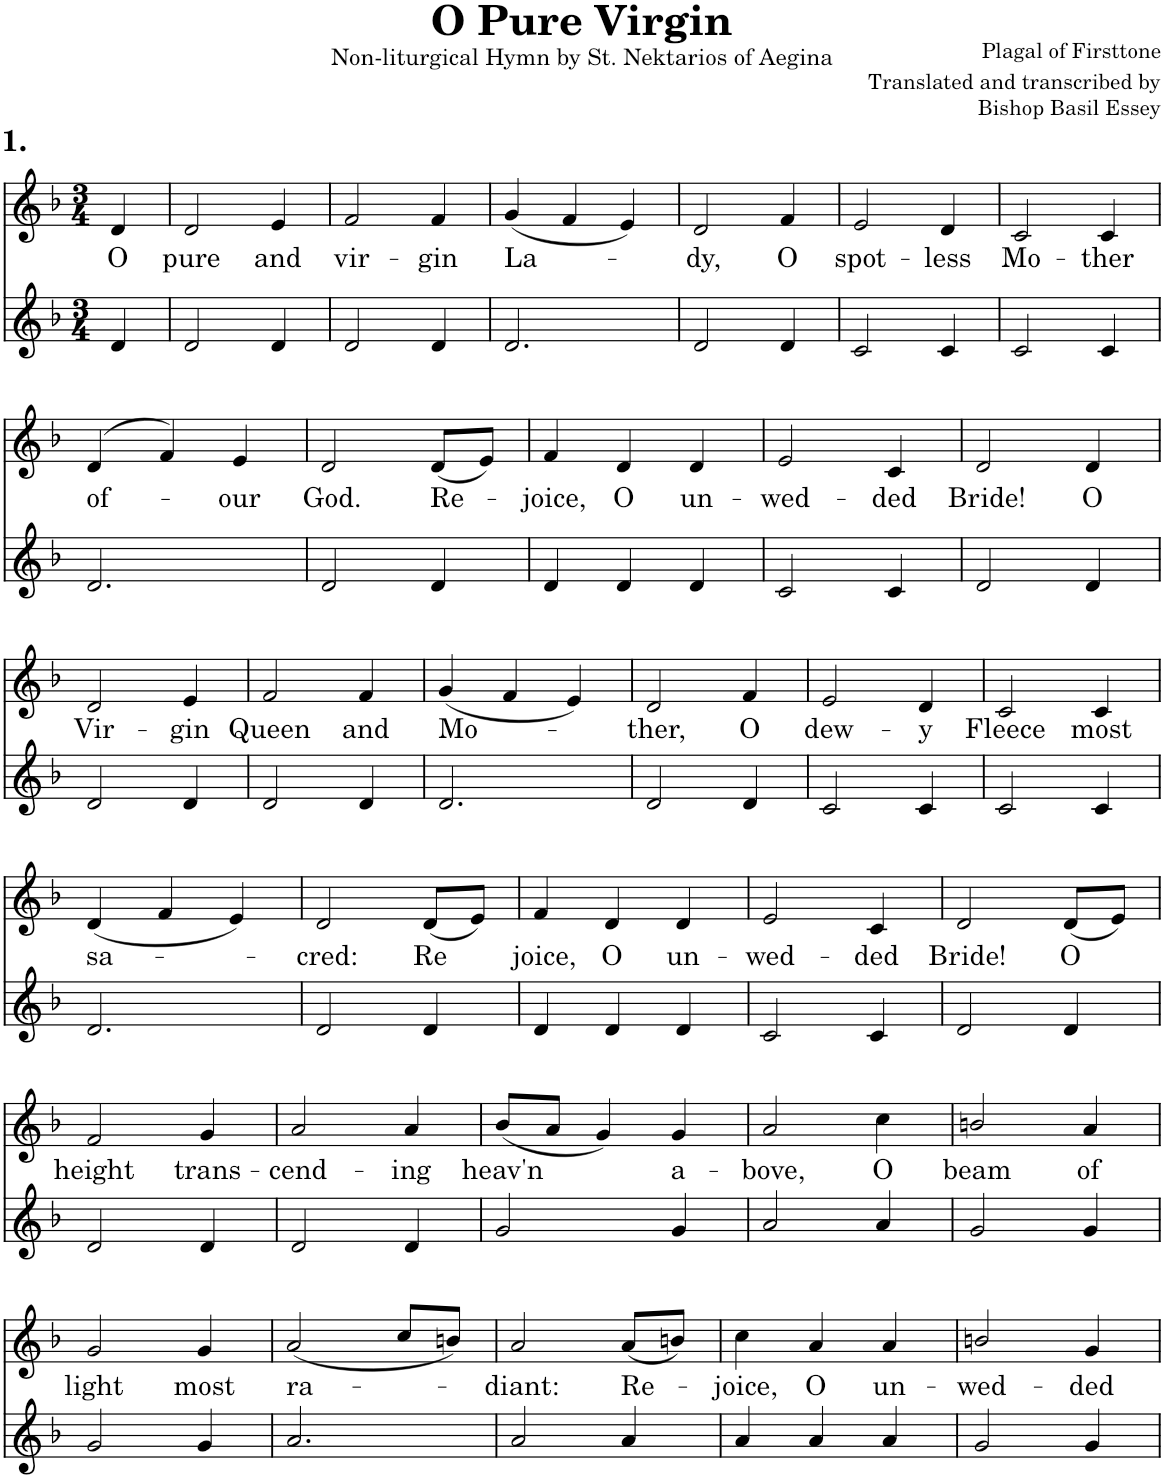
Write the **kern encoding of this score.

**kern	**kern	**text
*part2	*part1	*part1
*staff2	*staff1	*staff1
*I"Instrument 2	*I"Instrument 1	*
*stria5	*stria5	*
*clefG2	*clefG2	*
*k[b-]	*k[b-]	*
*F:	*F:	*
*M3/4	*M3/4	*
!!LO:REH:place=s1:a:B:cj:enc=none:fs=14:t=1.
=1	=1	=1
!	!	!LO:LY:b
4d/	4d/	O
=2	=2	=2
!	!	!LO:LY:b
2d/	2d/	pure
!	!	!LO:LY:b
4d/	4e/	and
=3	=3	=3
!	!	!LO:LY:b
2d/	2f/	vir-
!	!	!LO:LY:b
4d/	4f/	-gin
=4	=4	=4
!	!	!LO:LY:b
2.d/	(<4g/	La-
.	4f/	.
.	4e/)	.
=5	=5	=5
!	!	!LO:LY:b
2d/	2d/	-dy,
!	!	!LO:LY:b
4d/	4f/	O
=6	=6	=6
!	!	!LO:LY:b
2c/	2e/	spot-
!	!	!LO:LY:b
4c/	4d/	-less
=7	=7	=7
!	!	!LO:LY:b
2c/	2c/	Mo-
!	!	!LO:LY:b
4c/	4c/	-ther
!!LO:LB:g=z
=8	=8	=8
!	!	!LO:LY:b
2.d/	(>4d/	of-
.	4f/)	.
!	!	!LO:LY:b
.	4e/	-our
=9	=9	=9
!	!	!LO:LY:b
2d/	2d/	God.
!	!	!LO:LY:b
4d/	(<8d/L	Re-
.	8e/J)	.
=10	=10	=10
!	!	!LO:LY:b
4d/	4f/	-joice,
!	!	!LO:LY:b
4d/	4d/	O
!	!	!LO:LY:b
4d/	4d/	un-
=11	=11	=11
!	!	!LO:LY:b
2c/	2e/	-wed-
!	!	!LO:LY:b
4c/	4c/	-ded
=12	=12	=12
!	!	!LO:LY:b
2d/	2d/	Bride!
!	!	!LO:LY:b
4d/	4d/	O
!!LO:LB:g=z
=13	=13	=13
!	!	!LO:LY:b
2d/	2d/	Vir-
!	!	!LO:LY:b
4d/	4e/	-gin
=14	=14	=14
!	!	!LO:LY:b
2d/	2f/	Queen
!	!	!LO:LY:b
4d/	4f/	and
=15	=15	=15
!	!	!LO:LY:b
2.d/	(<4g/	Mo-
.	4f/	.
.	4e/)	.
=16	=16	=16
!	!	!LO:LY:b
2d/	2d/	-ther,
!	!	!LO:LY:b
4d/	4f/	O
=17	=17	=17
!	!	!LO:LY:b
2c/	2e/	dew-
!	!	!LO:LY:b
4c/	4d/	-y
=18	=18	=18
!	!	!LO:LY:b
2c/	2c/	Fleece
!	!	!LO:LY:b
4c/	4c/	most
!!LO:LB:g=z
=19	=19	=19
!	!	!LO:LY:b
2.d/	(<4d/	sa-
.	4f/	.
.	4e/)	.
=20	=20	=20
!	!	!LO:LY:b
2d/	2d/	-cred:
!	!	!LO:LY:b
4d/	(<8d/L	Re
.	8e/J)	.
=21	=21	=21
!	!	!LO:LY:b
4d/	4f/	-joice,
!	!	!LO:LY:b
4d/	4d/	O
!	!	!LO:LY:b
4d/	4d/	un-
=22	=22	=22
!	!	!LO:LY:b
2c/	2e/	-wed-
!	!	!LO:LY:b
4c/	4c/	-ded
=23	=23	=23
!	!	!LO:LY:b
2d/	2d/	Bride!
!	!	!LO:LY:b
4d/	(<8d/L	O
.	8e/J)	.
!!LO:LB:g=z
=24	=24	=24
!	!	!LO:LY:b
2d/	2f/	height
!	!	!LO:LY:b
4d/	4g/	trans-
=25	=25	=25
!	!	!LO:LY:b
2d/	2a/	-cend-
!	!	!LO:LY:b
4d/	4a/	-ing
=26	=26	=26
!	!	!LO:LY:b
2g/	(<8b-/L	heav'n
.	8a/J	.
.	4g/)	.
!	!	!LO:LY:b
4g/	4g/	a-
=27	=27	=27
!	!	!LO:LY:b
2a/	2a/	-bove,
!	!	!LO:LY:b
4a/	4cc\	O
=28	=28	=28
!	!	!LO:LY:b
2g/	2bn/	beam
!	!	!LO:LY:b
4g/	4a/	of
!!LO:LB:g=z
=29	=29	=29
!	!	!LO:LY:b
2g/	2g/	light
!	!	!LO:LY:b
4g/	4g/	most
=30	=30	=30
!	!	!LO:LY:b
2.a/	(<2a/	ra-
.	8cc/L	.
.	8bn/J)	.
=31	=31	=31
!	!	!LO:LY:b
2a/	2a/	-diant:
!	!	!LO:LY:b
4a/	(<8a/L	Re-
.	8bn/J)	.
=32	=32	=32
!	!	!LO:LY:b
4a/	4cc\	-joice,
!	!	!LO:LY:b
4a/	4a/	O
!	!	!LO:LY:b
4a/	4a/	un-
=33	=33	=33
!	!	!LO:LY:b
2g/	2bn/	-wed-
!	!	!LO:LY:b
4g/	4g/	-ded
=	=	=
*-	*-	*-
